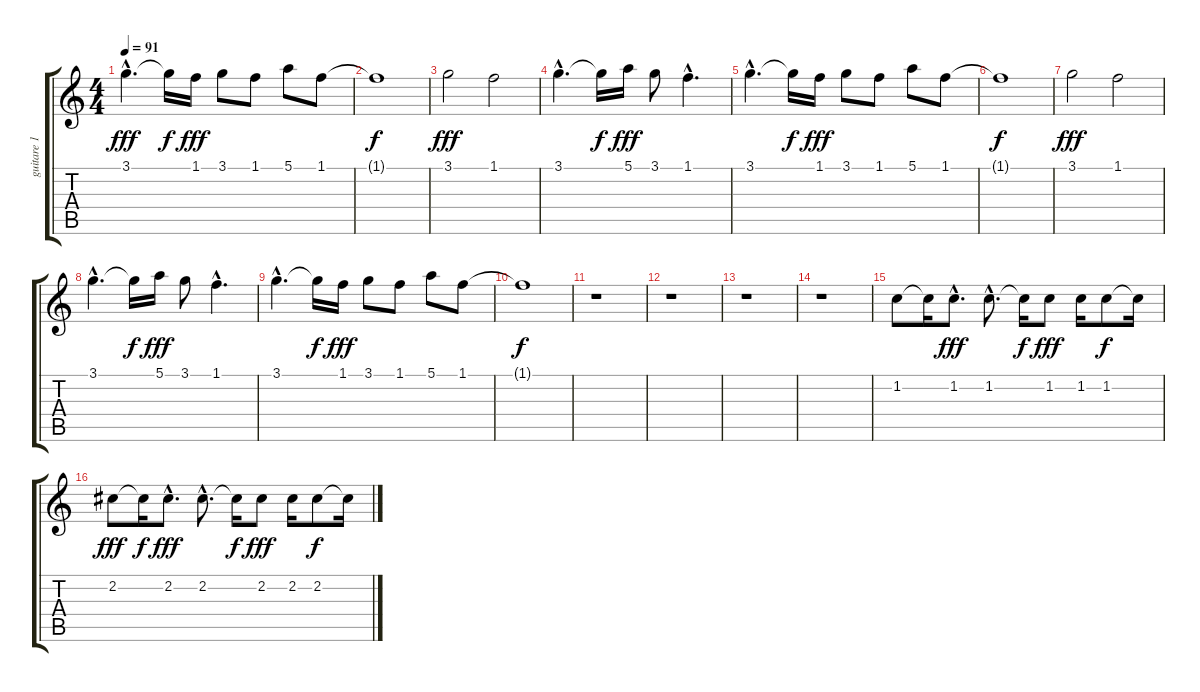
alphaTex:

\track ("guitare 1" "guitare 1") {instrument distortionguitar}
\staff {score tabs}
\tuning (E4 B3 G3 D3 A2 E2) {hide}
\ts (4 4)
\tempo 91
\clef g2
\ks c
3.1{hac}.4{d dy fff} 3.1{t}.16{dy f} 1.1.16{dy fff} 3.1.8 1.1.8 5.1.8 1.1.8 |
1.1{t}.1{dy f} |
3.1.2{dy fff} 1.1.2 |
3.1{hac}.4{d} 3.1{t}.16{dy f} 5.1.16{dy fff} 3.1.8 1.1{hac}.4{d} |
3.1{hac}.4{d} 3.1{t}.16{dy f} 1.1.16{dy fff} 3.1.8 1.1.8 5.1.8 1.1.8 |
1.1{t}.1{dy f} |
3.1.2{dy fff} 1.1.2 |
3.1{hac}.4{d} 3.1{t}.16{dy f} 5.1.16{dy fff} 3.1.8 1.1{hac}.4{d} |
3.1{hac}.4{d} 3.1{t}.16{dy f} 1.1.16{dy fff} 3.1.8 1.1.8 5.1.8 1.1.8 |
1.1{t}.1{dy f} |
r.1 |
r.1 |
r.1 |
r.1 |
1.2.8{volume 4 balance 16} 1.2{t}.16 1.2{hac}.8{d dy fff} 1.2{hac}.8{d} 1.2{t}.16{dy f} 1.2.8{dy fff} 1.2.16 1.2.8{dy f} 1.2{t}.16 |
2.2.8{dy fff} 2.2{t}.16{dy f} 2.2{hac}.8{d dy fff} 2.2{hac}.8{d} 2.2{t}.16{dy f} 2.2.8{dy fff volume 4} 2.2.16 2.2.8{dy f} 2.2{t}.16
